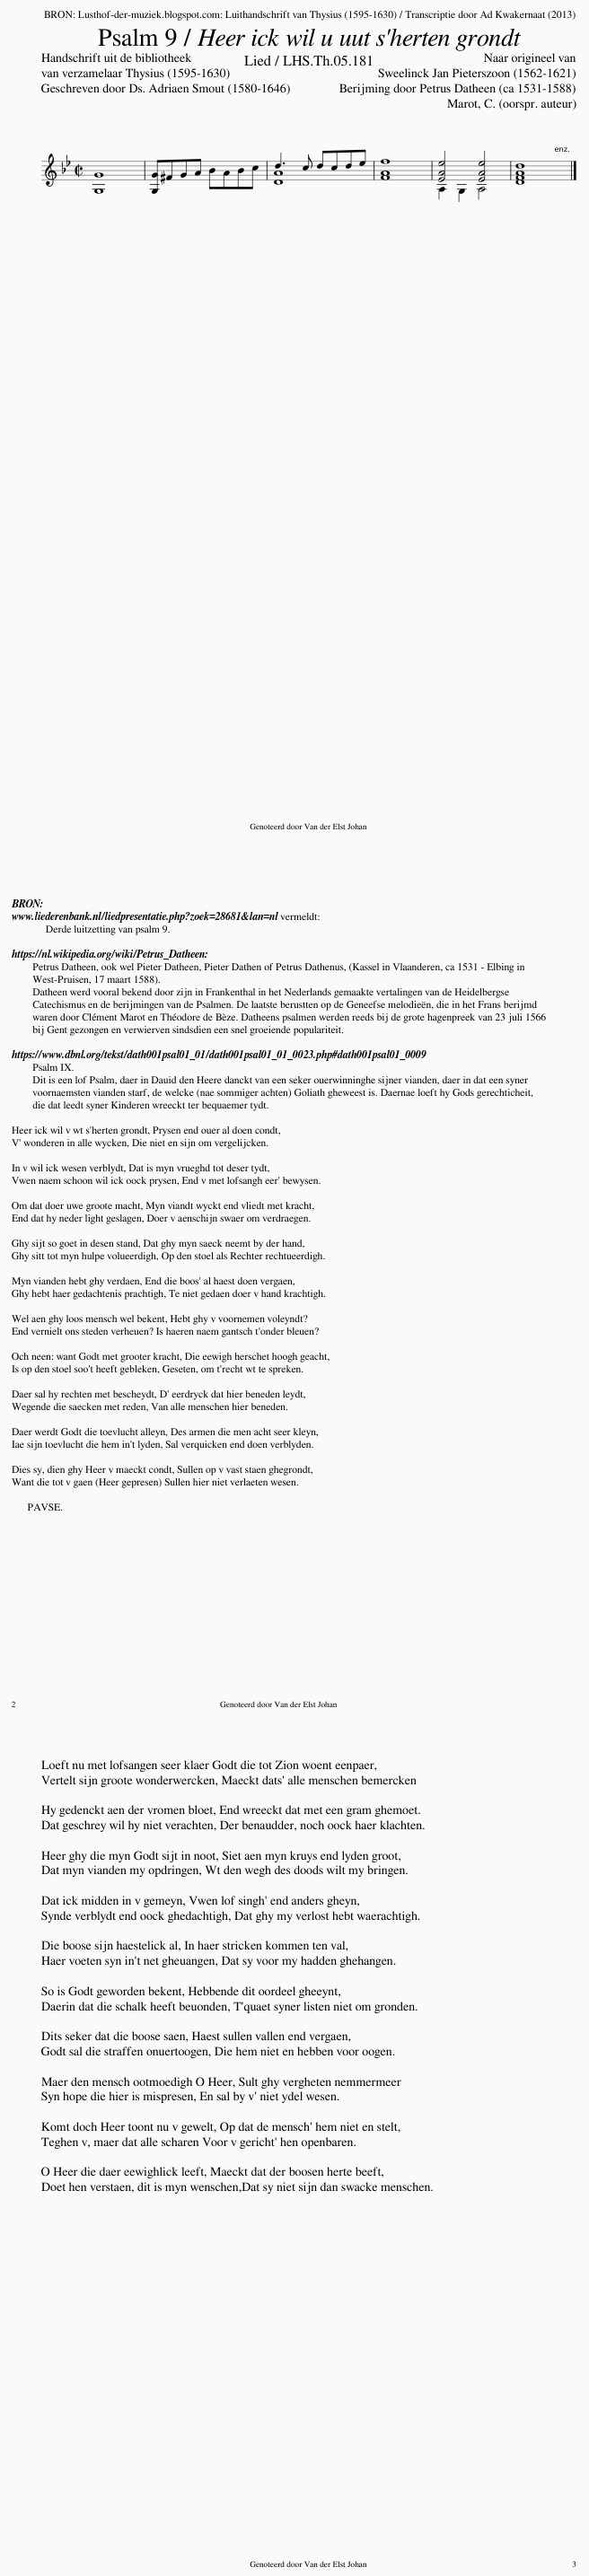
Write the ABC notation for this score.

X:1
%%score ( 1 2 )
L:1/8
Q:1/2=100
M:2/2
I:linebreak $
K:Bb
U:s=!stemless!
V:1 treble
V:2 treble
V:1
 s[G,G]8 | [G,G]^FGA BABc | d3 c dcde | s[FAf]8 | [EAe]4 [EAe]4 | %5
 s[DFAd]8 |] %6
V:2
 x8 | x8 | [DA]8 | x8 | A,2 G,2 A,4 | %5
 x8 |] %6
